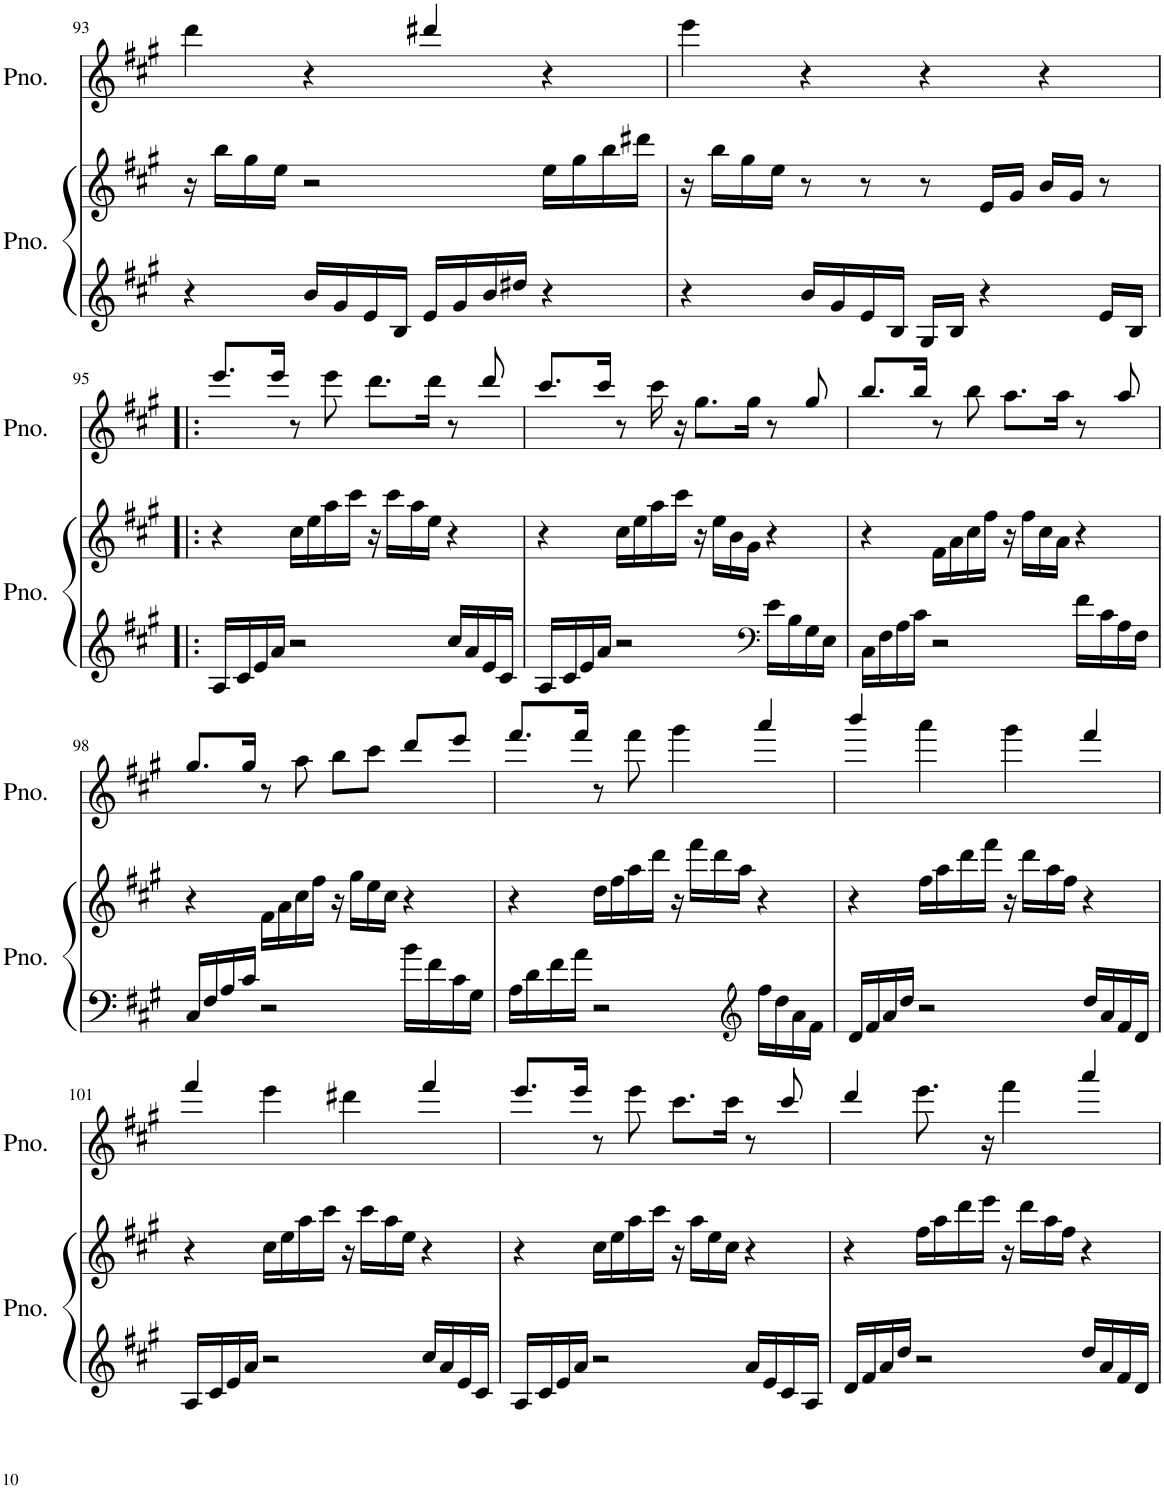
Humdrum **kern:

**kern	**kern	**kern
*part2	*part2	*part1
*staff3	*staff2	*staff1
*I"Piano	*	*I"Piano
*I'Pno.	*	*I'Pno.
!!LO:PB:g=z
*clefG2	*clefG2	*clefG2
*k[f#c#g#]	*k[f#c#g#]	*k[f#c#g#]
*M4/4	*M4/4	*M4/4
=93	=93	=93
4r	16r	4ddd\
.	16bb\LL	.
.	16gg#\	.
.	16ee\JJ	.
16b/LL	2r	4r
16g#/	.	.
16e/	.	.
16B/JJ	.	.
16e/LL	.	4ddd#X/
16g#/	.	.
16b/	.	.
16dd#X/JJ	.	.
4r	16ee\LL	4r
.	16gg#\	.
.	16bb\	.
.	16ddd#X\JJ	.
=94	=94	=94
4r	16r	4eee\
.	16bb\LL	.
.	16gg#\	.
.	16ee\JJ	.
16b/LL	8r	4r
16g#/	.	.
16e/	8r	.
16B/JJ	.	.
16G#/LL	8r	4r
16B/JJ	.	.
4r	16e/LL	.
.	16g#/JJ	.
.	16b/LL	4r
.	16g#/JJ	.
16e/LL	8r	.
16B/JJ	.	.
!!LO:LB:g=z
=95!|:	=95!|:	=95!|:
16A/LL	4r	8.eee/L
16c#/	.	.
16e/	.	.
16a/JJ	.	16eee/Jk
2r	16cc#\LL	8r
.	16ee\	.
.	16aa\	8eee\
.	16ccc#\JJ	.
.	16r	8.ddd\L
.	16ccc#\LL	.
.	16aa\	.
.	16ee\JJ	16ddd\Jk
16cc#/LL	4r	8r
16a/	.	.
16e/	.	8ddd/
16c#/JJ	.	.
=96	=96	=96
16A/LL	4r	8.ccc#/L
16c#/	.	.
16e/	.	.
16a/JJ	.	16ccc#/Jk
2r	16cc#\LL	8r
.	16ee\	.
.	16aa\	16ccc#\
.	16ccc#\JJ	16r
.	16r	8.gg#\L
.	16ee\LL	.
.	16b\	.
.	16g#\JJ	16gg#\Jk
*clefF4	*	*
16e\LL	4r	8r
16B\	.	.
16G#\	.	8gg#/
16E\JJ	.	.
=97	=97	=97
16C#\LL	4r	8.bb/L
16F#\	.	.
16A\	.	.
16c#\JJ	.	16bb/Jk
2r	16f#\LL	8r
.	16a\	.
.	16cc#\	8bb\
.	16ff#\JJ	.
.	16r	8.aa\L
.	16ff#\LL	.
.	16cc#\	.
.	16a\JJ	16aa\Jk
16f#\LL	4r	8r
16c#\	.	.
16A\	.	8aa/
16F#\JJ	.	.
!!LO:LB:g=z
=98	=98	=98
16C#/LL	4r	8.gg#/L
16F#/	.	.
16A/	.	.
16c#/JJ	.	16gg#/Jk
2r	16f#\LL	8r
.	16a\	.
.	16cc#\	8aa\
.	16ff#\JJ	.
.	16r	8bb\L
.	16gg#\LL	.
.	16ee\	8ccc#\J
.	16cc#\JJ	.
16b\LL	4r	8ddd/L
16f#\	.	.
16c#\	.	8eee/J
16G#\JJ	.	.
=99	=99	=99
16A\LL	4r	8.fff#/L
16d\	.	.
16f#\	.	.
16a\JJ	.	16fff#/Jk
2r	16dd\LL	8r
.	16ff#\	.
.	16aa\	8fff#\
.	16ddd\JJ	.
.	16r	4ggg#\
.	16fff#\LL	.
.	16ddd\	.
.	16aa\JJ	.
*clefG2	*	*
16ff#\LL	4r	4aaa/
16dd\	.	.
16a\	.	.
16f#\JJ	.	.
=100	=100	=100
16d/LL	4r	4bbb/
16f#/	.	.
16a/	.	.
16dd/JJ	.	.
2r	16ff#\LL	4aaa\
.	16aa\	.
.	16ddd\	.
.	16fff#\JJ	.
.	16r	4ggg#\
.	16ddd\LL	.
.	16aa\	.
.	16ff#\JJ	.
16dd/LL	4r	4fff#/
16a/	.	.
16f#/	.	.
16d/JJ	.	.
!!LO:LB:g=z
=101	=101	=101
16A/LL	4r	4fff#/
16c#/	.	.
16e/	.	.
16a/JJ	.	.
2r	16cc#\LL	4eee\
.	16ee\	.
.	16aa\	.
.	16ccc#\JJ	.
.	16r	4ddd#X\
.	16ccc#\LL	.
.	16aa\	.
.	16ee\JJ	.
16cc#/LL	4r	4fff#/
16a/	.	.
16e/	.	.
16c#/JJ	.	.
=102	=102	=102
16A/LL	4r	8.eee/L
16c#/	.	.
16e/	.	.
16a/JJ	.	16eee/Jk
2r	16cc#\LL	8r
.	16ee\	.
.	16aa\	8eee\
.	16ccc#\JJ	.
.	16r	8.ccc#\L
.	16aa\LL	.
.	16ee\	.
.	16cc#\JJ	16ccc#\Jk
16a/LL	4r	8r
16e/	.	.
16c#/	.	8ccc#/
16A/JJ	.	.
=103	=103	=103
16d/LL	4r	4ddd/
16f#/	.	.
16a/	.	.
16dd/JJ	.	.
2r	16ff#\LL	8.eee\
.	16aa\	.
.	16ddd\	.
.	16eee\JJ	16r
.	16r	4fff#\
.	16ddd\LL	.
.	16aa\	.
.	16ff#\JJ	.
16dd/LL	4r	4aaa/
16a/	.	.
16f#/	.	.
16d/JJ	.	.
=	=	=
*-	*-	*-
